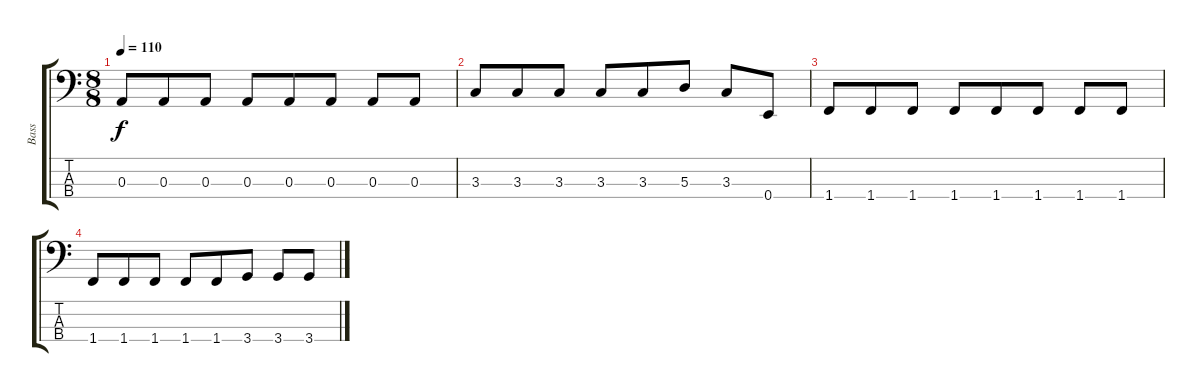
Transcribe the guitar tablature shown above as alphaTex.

\track ("Bass" "Bass") {instrument electricbassfinger bank 1}
\staff {score tabs}
\tuning (G2 D2 A1 E1) {hide}
\ts (8 8)
\tempo 110
\clef f4
\ks c
0.3.8{dy f} 0.3.8 0.3.8 0.3.8 0.3.8 0.3.8 0.3.8 0.3.8 |
3.3.8 3.3.8 3.3.8 3.3.8 3.3.8 5.3.8 3.3.8 0.4.8 |
1.4.8 1.4.8 1.4.8 1.4.8 1.4.8 1.4.8 1.4.8 1.4.8 |
1.4.8 1.4.8 1.4.8 1.4.8 1.4.8 3.4.8 3.4.8 3.4.8
